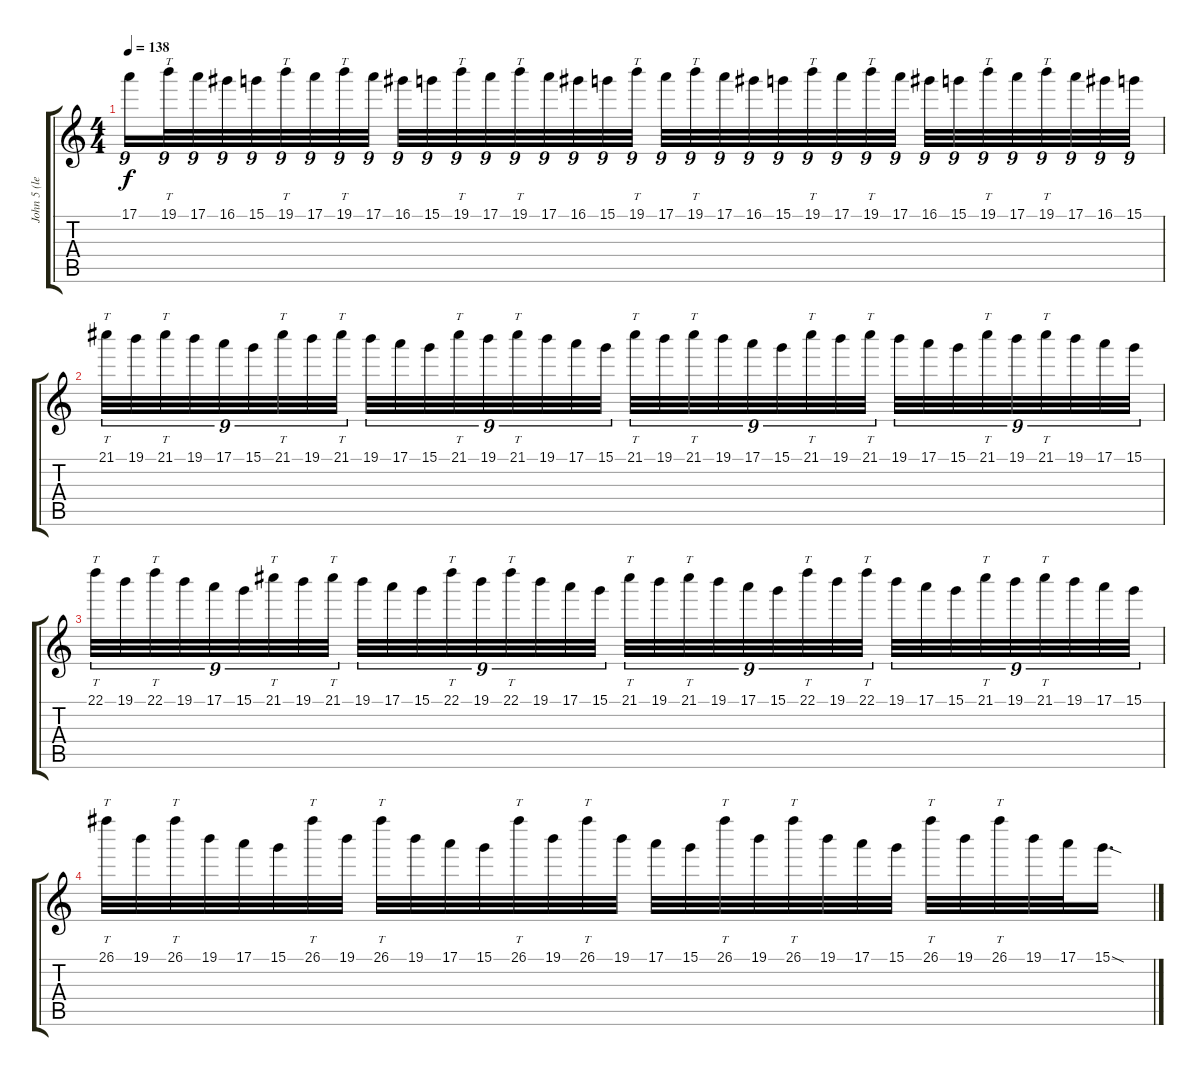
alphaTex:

\track ("John 5 (lead 1)" "John 5 (le") {instrument distortionguitar}
\staff {score tabs}
\tuning (E4 B3 G3 D3 A2 E2) {hide}
\ts (4 4)
\tempo 138
\clef g2
\ks c
17.1.16{tu (9 8) dy f} 19.1.32{tt tu (9 8)} 17.1.32{tu (9 8)} 16.1.32{tu (9 8)} 15.1.32{tu (9 8)} 19.1.32{tt tu (9 8)} 17.1.32{tu (9 8)} 19.1.32{tt tu (9 8)} 17.1.32{tu (9 8)} 16.1.32{tu (9 8)} 15.1.32{tu (9 8)} 19.1.32{tt tu (9 8)} 17.1.32{tu (9 8)} 19.1.32{tt tu (9 8)} 17.1.32{tu (9 8)} 16.1.32{tu (9 8)} 15.1.32{tu (9 8)} 19.1.32{tt tu (9 8)} 17.1.32{tu (9 8)} 19.1.32{tt tu (9 8)} 17.1.32{tu (9 8)} 16.1.32{tu (9 8)} 15.1.32{tu (9 8)} 19.1.32{tt tu (9 8)} 17.1.32{tu (9 8)} 19.1.32{tt tu (9 8)} 17.1.32{tu (9 8)} 16.1.32{tu (9 8)} 15.1.32{tu (9 8)} 19.1.32{tt tu (9 8)} 17.1.32{tu (9 8)} 19.1.32{tt tu (9 8)} 17.1.32{tu (9 8)} 16.1.32{tu (9 8)} 15.1.32{tu (9 8)} |
21.1.32{tt tu (9 8)} 19.1.32{tu (9 8)} 21.1.32{tt tu (9 8)} 19.1.32{tu (9 8)} 17.1.32{tu (9 8)} 15.1.32{tu (9 8)} 21.1.32{tt tu (9 8)} 19.1.32{tu (9 8)} 21.1.32{tt tu (9 8)} 19.1.32{tu (9 8)} 17.1.32{tu (9 8)} 15.1.32{tu (9 8)} 21.1.32{tt tu (9 8)} 19.1.32{tu (9 8)} 21.1.32{tt tu (9 8)} 19.1.32{tu (9 8)} 17.1.32{tu (9 8)} 15.1.32{tu (9 8)} 21.1.32{tt tu (9 8)} 19.1.32{tu (9 8)} 21.1.32{tt tu (9 8)} 19.1.32{tu (9 8)} 17.1.32{tu (9 8)} 15.1.32{tu (9 8)} 21.1.32{tt tu (9 8)} 19.1.32{tu (9 8)} 21.1.32{tt tu (9 8)} 19.1.32{tu (9 8)} 17.1.32{tu (9 8)} 15.1.32{tu (9 8)} 21.1.32{tt tu (9 8)} 19.1.32{tu (9 8)} 21.1.32{tt tu (9 8)} 19.1.32{tu (9 8)} 17.1.32{tu (9 8)} 15.1.32{tu (9 8)} |
22.1.32{tt tu (9 8)} 19.1.32{tu (9 8)} 22.1.32{tt tu (9 8)} 19.1.32{tu (9 8)} 17.1.32{tu (9 8)} 15.1.32{tu (9 8)} 21.1.32{tt tu (9 8)} 19.1.32{tu (9 8)} 21.1.32{tt tu (9 8)} 19.1.32{tu (9 8)} 17.1.32{tu (9 8)} 15.1.32{tu (9 8)} 22.1.32{tt tu (9 8)} 19.1.32{tu (9 8)} 22.1.32{tt tu (9 8)} 19.1.32{tu (9 8)} 17.1.32{tu (9 8)} 15.1.32{tu (9 8)} 21.1.32{tt tu (9 8)} 19.1.32{tu (9 8)} 21.1.32{tt tu (9 8)} 19.1.32{tu (9 8)} 17.1.32{tu (9 8)} 15.1.32{tu (9 8)} 22.1.32{tt tu (9 8)} 19.1.32{tu (9 8)} 22.1.32{tt tu (9 8)} 19.1.32{tu (9 8)} 17.1.32{tu (9 8)} 15.1.32{tu (9 8)} 21.1.32{tt tu (9 8)} 19.1.32{tu (9 8)} 21.1.32{tt tu (9 8)} 19.1.32{tu (9 8)} 17.1.32{tu (9 8)} 15.1.32{tu (9 8)} |
26.1.32{tt} 19.1.32 26.1.32{tt} 19.1.32 17.1.32 15.1.32 26.1.32{tt} 19.1.32 26.1.32{tt} 19.1.32 17.1.32 15.1.32 26.1.32{tt} 19.1.32 26.1.32{tt} 19.1.32 17.1.32 15.1.32 26.1.32{tt} 19.1.32 26.1.32{tt} 19.1.32 17.1.32 15.1.32 26.1.32{tt} 19.1.32 26.1.32{tt} 19.1.32 17.1.32 15.1{sod}.16{d}
